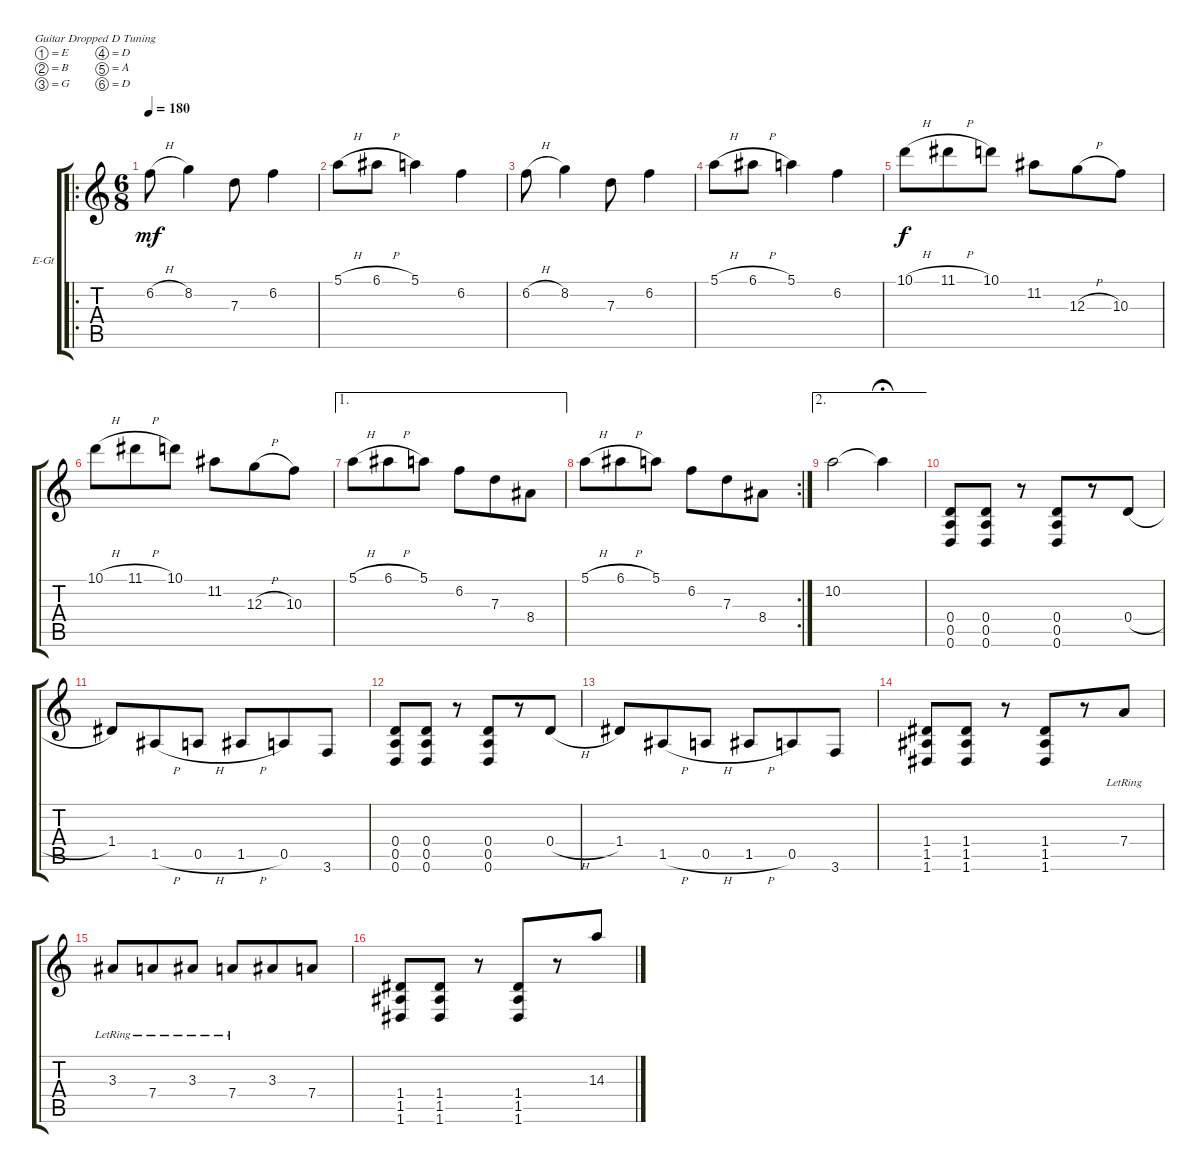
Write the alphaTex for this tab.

\defaultSystemsLayout 4
\bracketExtendMode groupsimilarinstruments
\firstSystemTrackNameOrientation horizontal
\otherSystemsTrackNameOrientation horizontal
\track ("Lead Guitar" "E-Gt") {instrument overdrivenguitar}
\staff {score tabs}
\tuning (E4 B3 G3 D3 A2 D2)
\ro
\ts (6 8)
\tempo 180
\clef g2
\ks c
6.2{h}.8{dy mf} 8.2.4 7.3.8 6.2.4 |
5.1{h}.8 6.1{h}.8 5.1.4 6.2.4 |
6.2{h}.8 8.2.4 7.3.8 6.2.4 |
5.1{h}.8 6.1{h}.8 5.1.4 6.2.4 |
10.1{h}.8{dy f} 11.1{h}.8 10.1.8 11.2.8 12.3{h}.8 10.3.8 |
10.1{h}.8 11.1{h}.8 10.1.8 11.2.8 12.3{h}.8 10.3.8 |
\ae 1
5.1{h}.8 6.1{h}.8 5.1.8 6.2.8 7.3.8 8.4.8 |
\rc 2
5.1{h}.8 6.1{h}.8 5.1.8 6.2.8 7.3.8 8.4.8 |
\ae 2
10.2.2 10.2{t}.4{fermata (medium 1)} |
(0.6 0.5 0.4).8 (0.4 0.5 0.6).8 r.8 (0.5 0.6 0.4).8 r.8 0.4{h}.8 |
1.4.8 1.5{h}.8 0.5{h}.8 1.5{h}.8 0.5.8 3.6.8 |
(0.6 0.5 0.4).8 (0.4 0.5 0.6).8 r.8 (0.5 0.6 0.4).8 r.8 0.4{h}.8 |
1.4.8 1.5{h}.8 0.5{h}.8 1.5{h}.8 0.5.8 3.6.8 |
(1.6 1.5 1.4).8 (1.4 1.5 1.6).8 r.8 (1.6 1.5 1.4).8 r.8 7.4{lr}.8 |
3.3{lr}.8 7.4{lr}.8 3.3{lr}.8 7.4{lr}.8 3.3.8 7.4.8 |
(1.6 1.5 1.4).8 (1.4 1.5 1.6).8 r.8 (1.6 1.5 1.4).8 r.8 14.3.8
